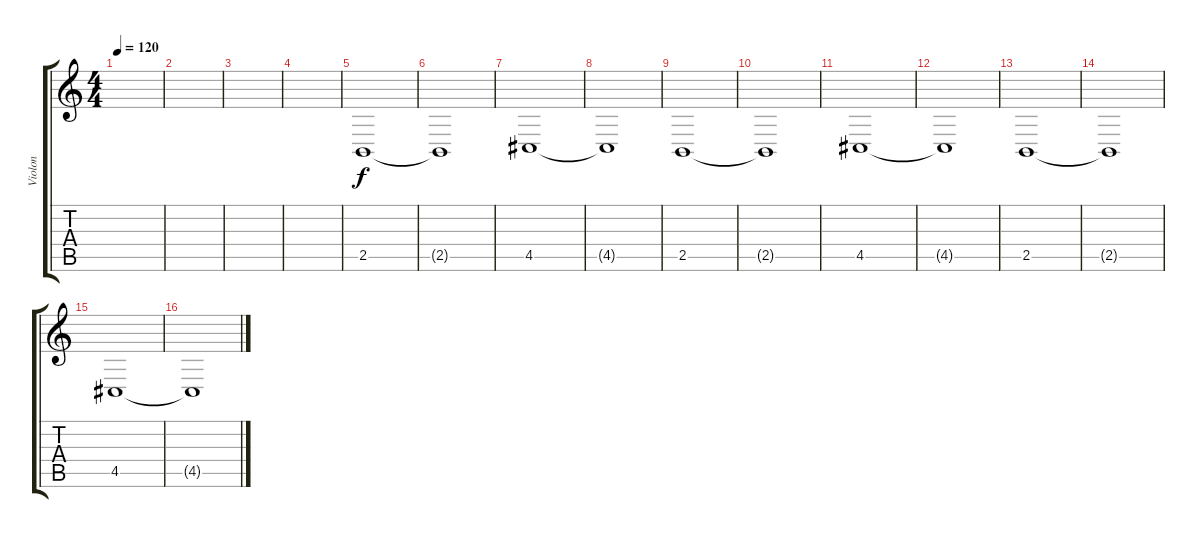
\track ("Violon" "Violon") {instrument stringensemble1}
\staff {score tabs}
\tuning (E4 B3 G3 D3 A2 E2) {hide}
\ts (4 4)
\tempo 120
\clef g2
\ks c
|
|
|
|
2.5.1 |
2.5{t}.1 |
4.5.1 |
4.5{t}.1 |
2.5.1 |
2.5{t}.1 |
4.5.1 |
4.5{t}.1 |
2.5.1 |
2.5{t}.1 |
4.5.1 |
4.5{t}.1
